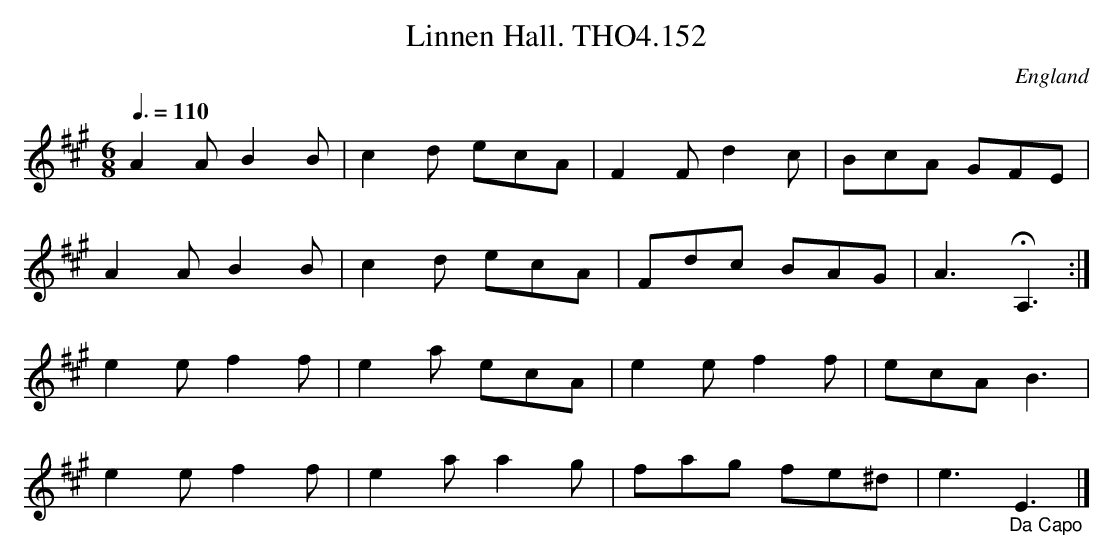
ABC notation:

X:1
T:Linnen Hall. THO4.152
O:England
M:6/8
L:1/8
Q:3/8=110
K:A major
A2 A B2 B|c2 d ecA|F2 F d2 c|BcA GFE|
A2 A B2 B|c2 d ecA|Fdc BAG|A3HA,3:|
e2 e f2 f|e2 a ecA|e2 e f2 f|ecA B3|
e2 e f2 f|e2 a a2 g|fag fe^d|e3"_Da Capo"E3|]
